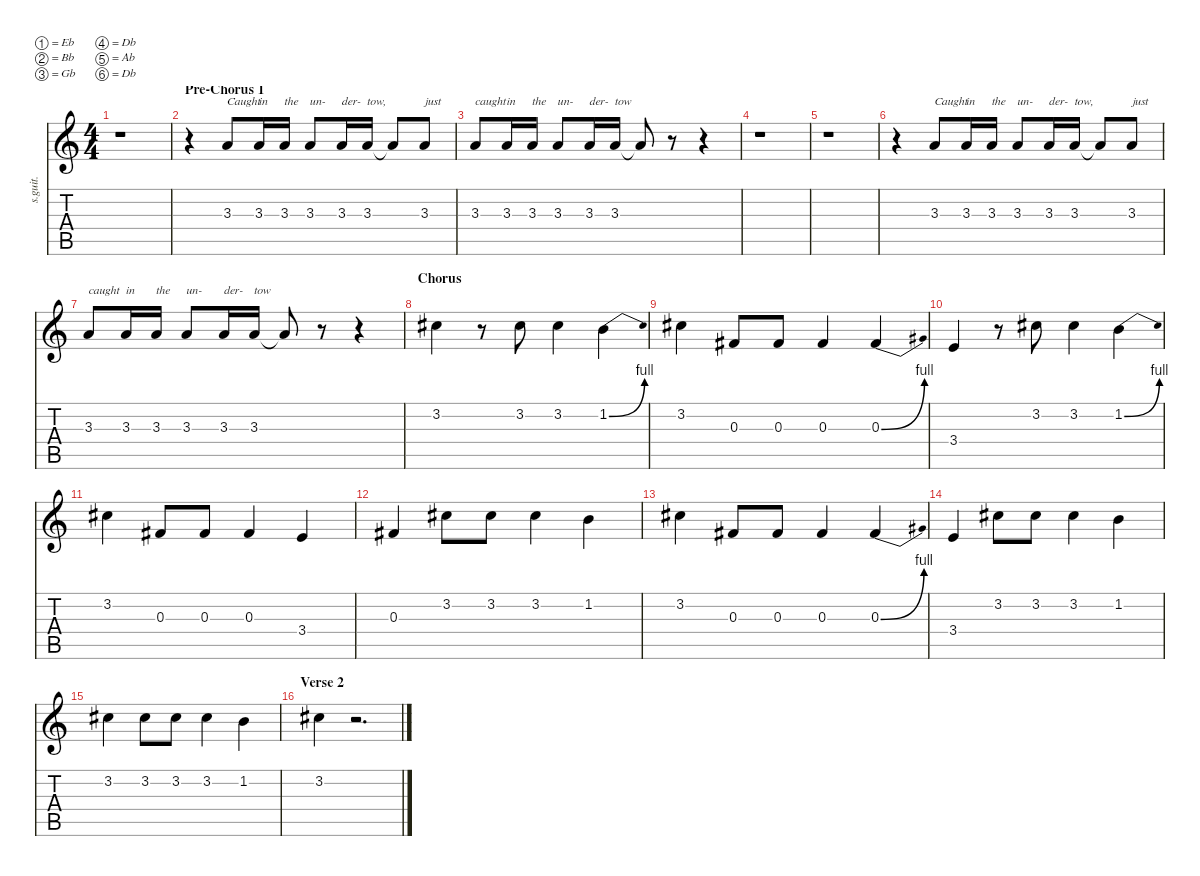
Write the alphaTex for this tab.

\defaultSystemsLayout 4
\hideDynamics
\bracketExtendMode nobrackets
\track ("Chester, Mike (Backing Vocals)" "s.guit.") {instrument oboe}
\staff {score tabs}
\tuning (Eb4 Bb3 Gb3 Db3 Ab2 Db2)
\displaytranspose 12
\ts (4 4)
\tempo (110 hide)
\clef g2
\ks c
r.1{dy f} |
\section ("" "Pre-Chorus 1")
r.4 3.3.8{txt "Caught"} 3.3.16{txt "in"} 3.3.16{txt "the"} 3.3.8{txt "un-"} 3.3.16{txt "der-"} 3.3.16{txt "tow,"} 3.3{t}.8 3.3.8{txt "just"} |
3.3.8{txt "caught"} 3.3.16{txt "in"} 3.3.16{txt "the"} 3.3.8{txt "un-"} 3.3.16{txt "der-"} 3.3.16{txt "tow"} 3.3{t}.8 r.8 r.4 |
r.1 |
r.1 |
r.4 3.3.8{txt "Caught"} 3.3.16{txt "in"} 3.3.16{txt "the"} 3.3.8{txt "un-"} 3.3.16{txt "der-"} 3.3.16{txt "tow,"} 3.3{t}.8 3.3.8{txt "just"} |
3.3.8{txt "caught"} 3.3.16{txt "in"} 3.3.16{txt "the"} 3.3.8{txt "un-"} 3.3.16{txt "der-"} 3.3.16{txt "tow"} 3.3{t}.8 r.8 r.4 |
\section ("" "Chorus")
3.2{acc #}.4 r.8 3.2{acc #}.8 3.2{acc #}.4 1.2{be (bend 0 0 60 4)}.4 |
3.2{acc #}.4 0.3{acc #}.8 0.3{acc #}.8 0.3{acc #}.4 0.3{be (bend 0 0 60 4) acc #}.4 |
3.4.4 r.8 3.2{acc #}.8 3.2{acc #}.4 1.2{be (bend 0 0 60 4)}.4 |
3.2{acc #}.4 0.3{acc #}.8 0.3{acc #}.8 0.3{acc #}.4 3.4.4 |
0.3{acc #}.4 3.2{acc #}.8 3.2{acc #}.8 3.2{acc #}.4 1.2.4 |
3.2{acc #}.4 0.3{acc #}.8 0.3{acc #}.8 0.3{acc #}.4 0.3{be (bend 0 0 60 4) acc #}.4 |
3.4.4 3.2{acc #}.8 3.2{acc #}.8 3.2{acc #}.4 1.2.4 |
3.2{acc #}.4 3.2{acc #}.8 3.2{acc #}.8 3.2{acc #}.4 1.2.4 |
\section ("" "Verse 2")
3.2{acc #}.4 r.2{d}
